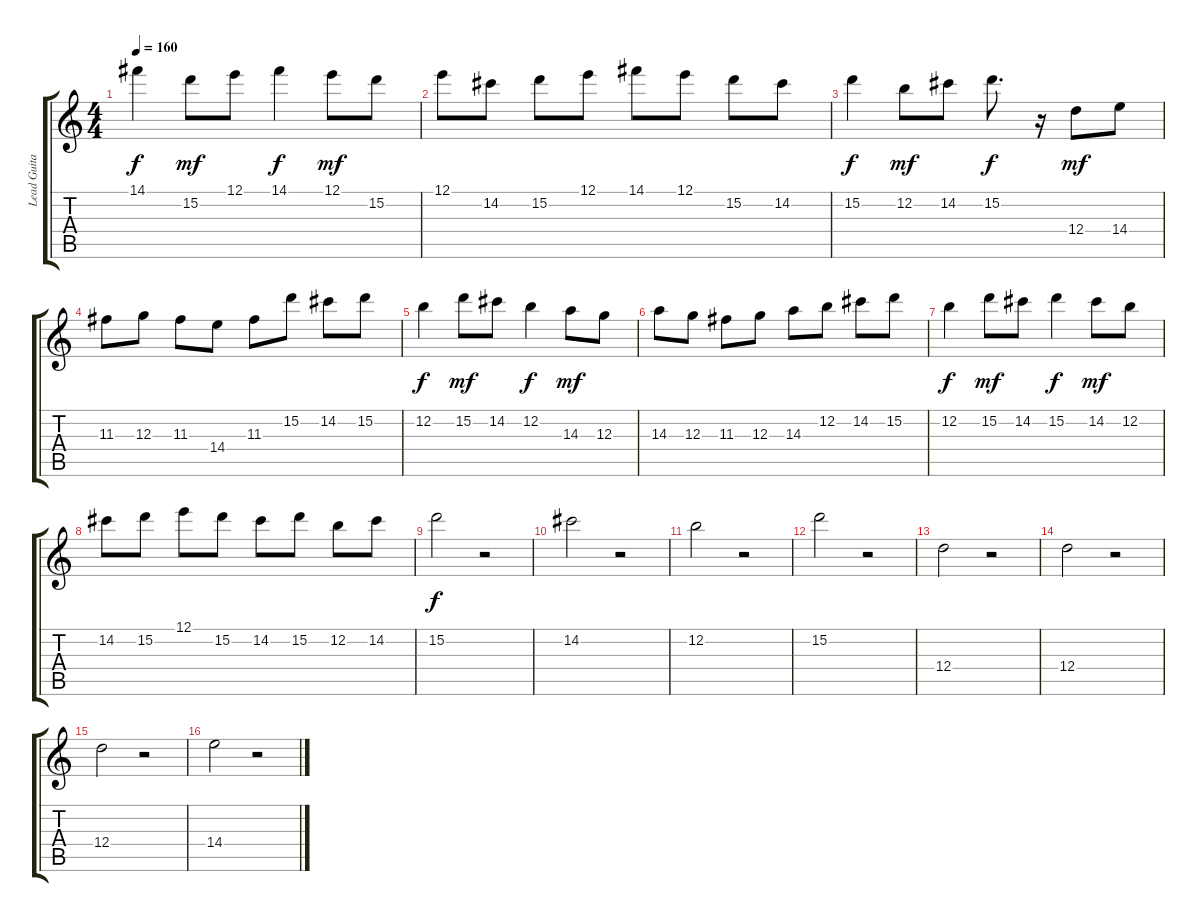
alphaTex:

\track ("Lead Guitar" "Lead Guita") {instrument distortionguitar}
\staff {score tabs}
\tuning (E4 B3 G3 D3 A2 E2) {hide}
\ts (4 4)
\tempo 160
\clef g2
\ks c
14.1.4{dy f} 15.2.8{dy mf} 12.1.8 14.1.4{dy f} 12.1.8{dy mf} 15.2.8 |
12.1.8 14.2.8 15.2.8 12.1.8 14.1.8 12.1.8 15.2.8 14.2.8 |
15.2.4{dy f} 12.2.8{dy mf} 14.2.8 15.2.8{d dy f} r.16 12.4.8{dy mf} 14.4.8 |
11.3.8 12.3.8 11.3.8 14.4.8 11.3.8 15.2.8 14.2.8 15.2.8 |
12.2.4{dy f} 15.2.8{dy mf} 14.2.8 12.2.4{dy f} 14.3.8{dy mf} 12.3.8 |
14.3.8 12.3.8 11.3.8 12.3.8 14.3.8 12.2.8 14.2.8 15.2.8 |
12.2.4{dy f} 15.2.8{dy mf} 14.2.8 15.2.4{dy f} 14.2.8{dy mf} 12.2.8 |
14.2.8 15.2.8 12.1.8 15.2.8 14.2.8 15.2.8 12.2.8 14.2.8 |
15.2.2{dy f} r.2 |
14.2.2 r.2 |
12.2.2 r.2 |
15.2.2 r.2 |
12.4.2 r.2 |
12.4.2 r.2 |
12.4.2 r.2 |
14.4.2 r.2
